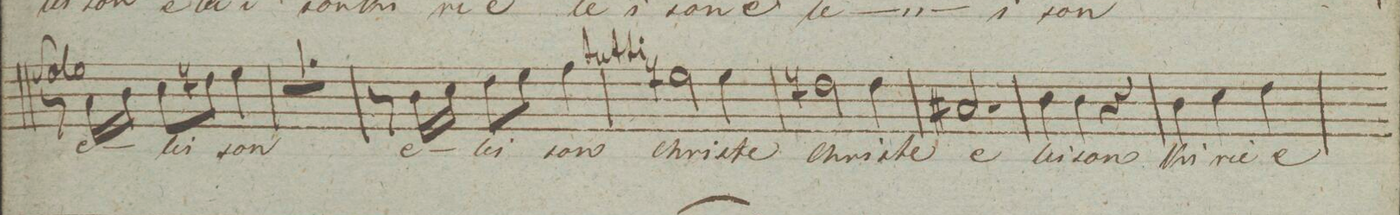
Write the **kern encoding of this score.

**kern	**text	**dynam
*I"Baſso.	*	*
*clefF4	*	*
*k[]	*	*
*M3/4	*	*
8r	.	.
16C\LL	e-	.
16D\JJ	.	.
8E\L	-lei-	.
8Fn\J	.	.
4G\	-son	.
=66	=66	=66
2.r	.	.
=67	=67	=67
8r	.	.
16D\LL	e-	.
16E\JJ	.	.
8F\L	-lei-	.
8G\J	.	.
4A\	-son	.
=68	=68	=68
2Gn\	Chri-	.
4G\	-ste	.
=69	=69	=69
2Fn\	Chri-	.
4F\	-ste	.
=70	=70	=70
2.C#X/	e-	.
=71	=71	=71
4D\	-lei-	.
4D\	-son	.
4r	.	.
=72	=72	=72
4D\	Ki-	.
4E\	-rie	.
4F\	e-	.
=73	=73	=73
*-	*-	*-
